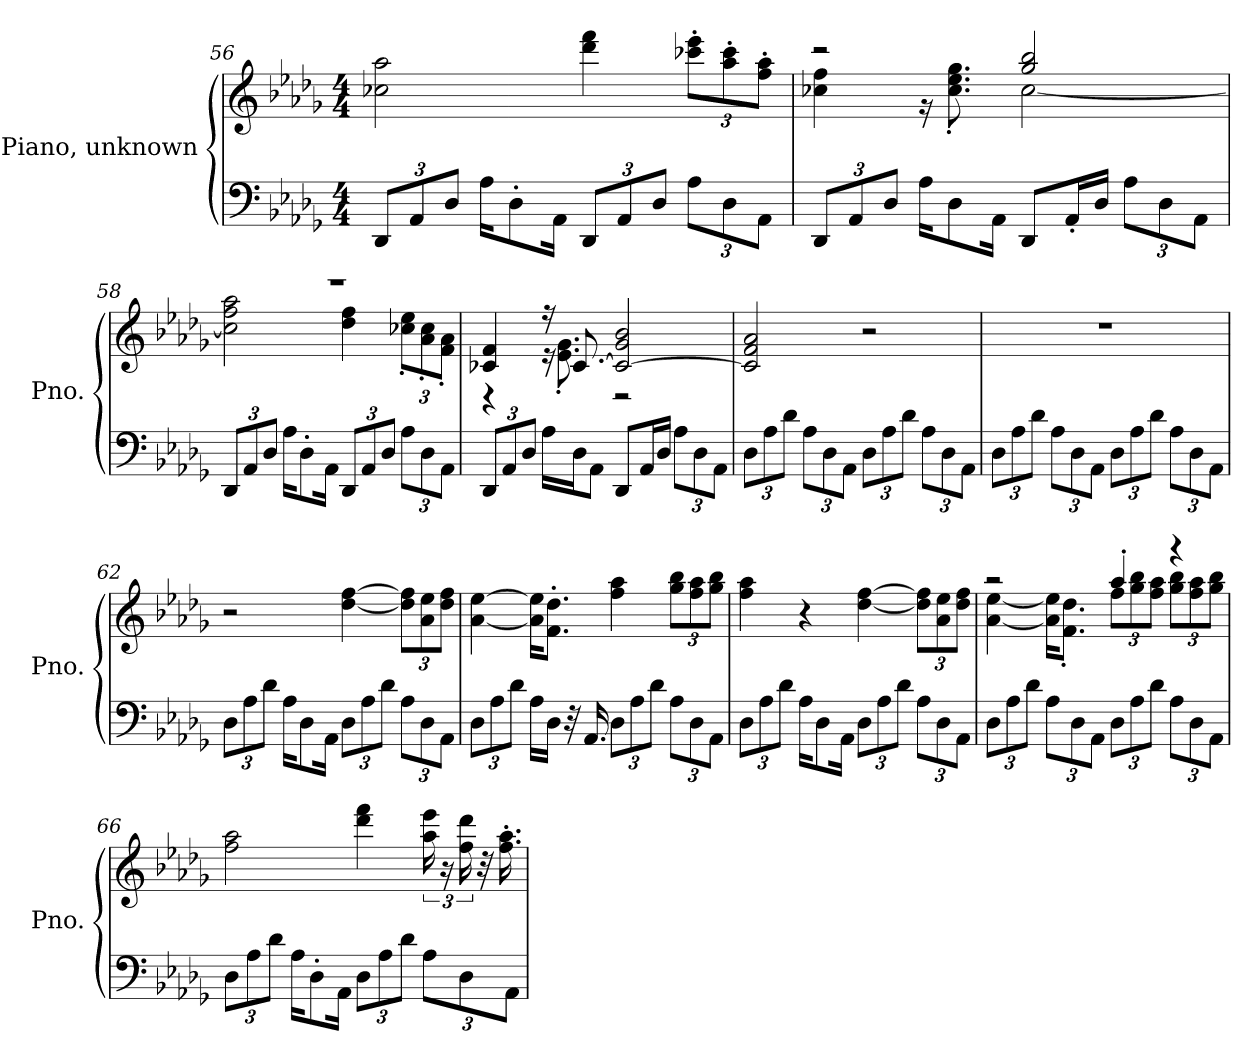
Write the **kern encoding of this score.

**kern	**kern
*part1	*part1
*staff2	*staff1
*I"Piano, unknown	*
*I'Pno.	*
*clefF4	*clefG2
*k[b-e-a-d-g-]	*k[b-e-a-d-g-]
*M4/4	*M4/4
*Xbrackettup	*
=56	=56
12DD-/L	2cc-X\ 2aa-\
12AA-/	.
12D-/J	.
16A-\KL	.
8D-'\	.
16AA-\Jk	.
12DD-/L	4ddd-\ 4fff\
12AA-/	.
12D-/J	.
*	*Xbrackettup
12A-\L	12ccc-X\' 12eee-\'L
12D-\	12aa-\' 12ccc-\'
12AA-\J	12ff\' 12aa-\'J
=57	=57
*	*^
12DD-/L	2r	4cc-X\ 4ff\
12AA-/	.	.
12D-/J	.	.
16A-\KL	.	16r
8D-\	.	8.cc-\' 8.ee-\' 8.gg-\'
16AA-\Jk	.	.
8DD-/L	2gg-/ 2bb-/	[2cc-\
16AA-'/L	.	.
16D-/JJ	.	.
12A-\L	.	.
12D-\	.	.
12AA-\J	.	.
!!LO:PB:g=z	!!
=58	=58	=58
12DD-/L	1r	2cc-\] 2ff\ 2aa-\
12AA-/	.	.
12D-/J	.	.
16A-\KL	.	.
8D-'\	.	.
16AA-\Jk	.	.
12DD-/L	.	4dd-\ 4ff\
12AA-/	.	.
12D-/J	.	.
12A-\L	.	12cc-X\' 12ee-\'L
12D-\	.	12a-\' 12cc-\'
12AA-\J	.	12f\' 12a-\'J
=59	=59	=59
12DD-/L	4c-X/ 4f/	4r
12AA-/	.	.
12D-/J	.	.
16A-\LL	16r	16r
16D-\J	[8.c-/	8.e-\' 8.g-\'
8AA-\J	.	.
8DD-/L	2c-/_ 2g-/ 2b-/	2r
16AA-/L	.	.
16D-/JJ	.	.
12A-\L	.	.
12D-\	.	.
12AA-\J	.	.
*	*v	*v
=60	=60
12D-\L	2c-/] 2f/ 2a-/
12A-\	.
12d-\J	.
12A-\L	.
12D-\	.
12AA-\J	.
12D-\L	2r
12A-\	.
12d-\J	.
12A-\L	.
12D-\	.
12AA-\J	.
!!LO:LB:g=z
=61	=61
12D-\L	1r
12A-\	.
12d-\J	.
12A-\L	.
12D-\	.
12AA-\J	.
12D-\L	.
12A-\	.
12d-\J	.
12A-\L	.
12D-\	.
12AA-\J	.
=62	=62
12D-\L	2r
12A-\	.
12d-\J	.
16A-\KL	.
8D-\	.
16AA-\Jk	.
12D-\L	[4dd-\ [4ff\
12A-\	.
12d-\J	.
12A-\L	12dd-\] 12ff\]L
12D-\	12a-\ 12ee-\
12AA-\J	12dd-\ 12ff\J
=63	=63
12D-\L	[4a-\ [4ee-\
12A-\	.
12d-\J	.
16A-\LL	16a-\] 16ee-\]KL
16D-\JJ	8.f\' 8.dd-\'J
32r	.
16.AA-/	.
12D-\L	4ff\ 4aa-\
12A-\	.
12d-\J	.
12A-\L	12gg-\ 12bb-\L
12D-\	12ff\ 12aa-\
12AA-\J	12gg-\ 12bb-\J
!!LO:LB:g=z
=64	=64
12D-\L	4ff\ 4aa-\
12A-\	.
12d-\J	.
16A-\KL	4r
8D-\	.
16AA-\Jk	.
12D-\L	[4dd-\ [4ff\
12A-\	.
12d-\J	.
12A-\L	12dd-\] 12ff\]L
12D-\	12a-\ 12ee-\
12AA-\J	12dd-\ 12ff\J
=65	=65
*	*^
12D-\L	2r	[4a-\ [4ee-\
12A-\	.	.
12d-\J	.	.
12A-\L	.	16a-\] 16ee-\]KL
.	.	8.f\' 8.dd-\'J
12D-\	.	.
12AA-\J	.	.
12D-\L	4aa-'/	12ff\L
12A-\	.	12gg-\ 12bb-\
12d-\J	.	12ff\ 12aa-\J
12A-\L	4r	12gg-\ 12bb-\L
12D-\	.	12ff\ 12aa-\
12AA-\J	.	12gg-\ 12bb-\J
*	*v	*v
=66	=66
12D-\L	2ff\ 2aa-\
12A-\	.
12d-\J	.
16A-\KL	.
8D-'\	.
16AA-\Jk	.
12D-\L	4ddd-\ 4fff\
12A-\	.
12d-\J	.
*	*brackettup
12A-\L	24aa-\ 24eee-\
.	24r
12D-\	24ff\ 24ddd-\
.	32r
.	16.ff\' 16.aa-\'
12AA-\J	.
=	=
*-	*-
